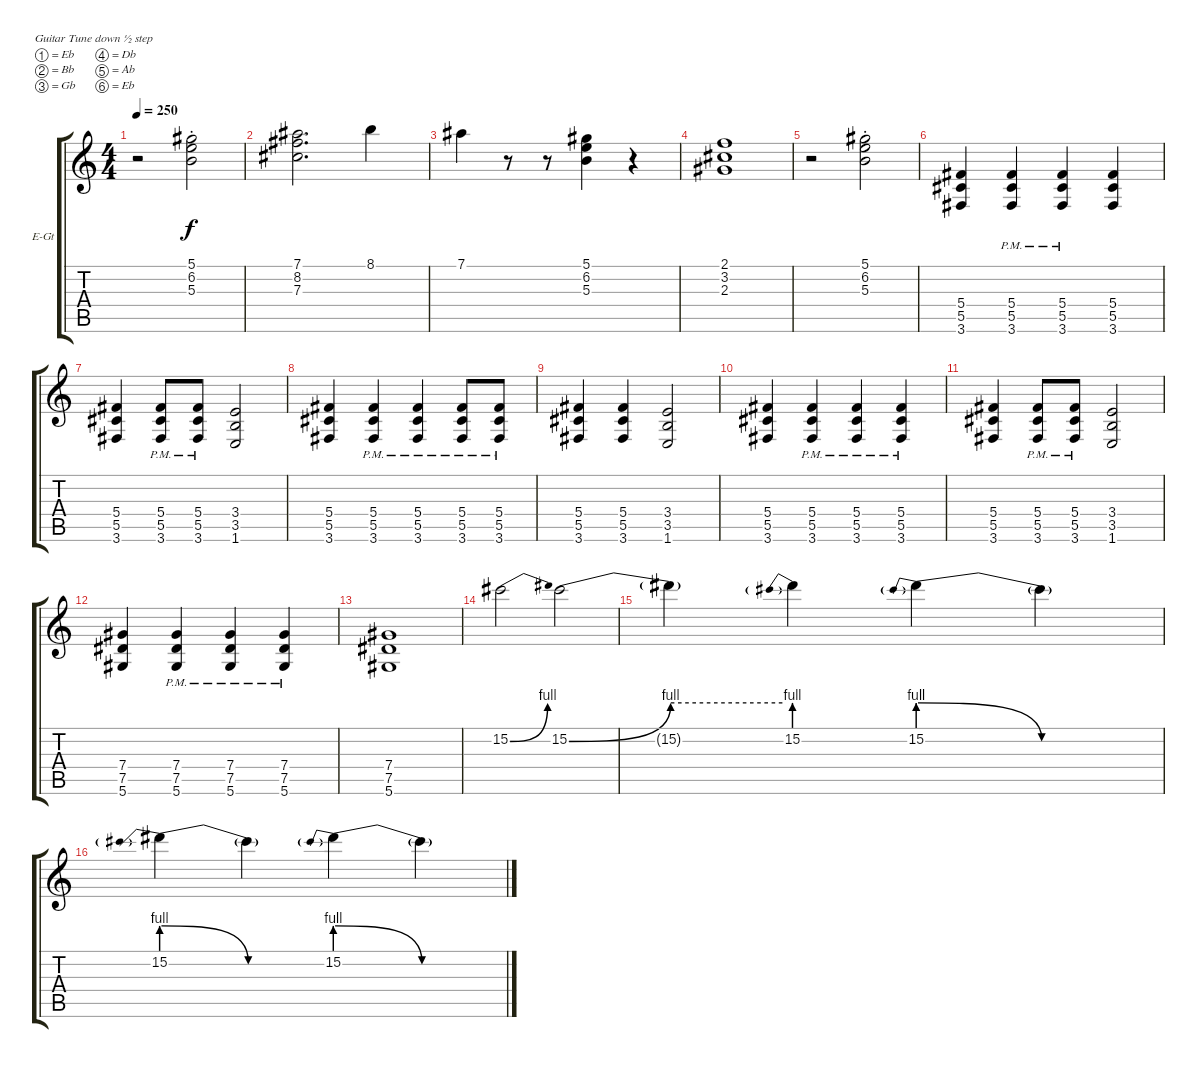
\bracketExtendMode groupsimilarinstruments
\firstSystemTrackNameOrientation horizontal
\otherSystemsTrackNameOrientation horizontal
\track ("DJ Ashba" "E-Gt") {instrument distortionguitar}
\staff {score tabs}
\tuning (Eb4 Bb3 Gb3 Db3 Ab2 Eb2)
\ts (4 4)
\tempo 250
\clef g2
\ks c
r.2{dy f} (6.2{st} 5.3 5.1).2 |
(7.1 8.2 7.3).2{d} 8.1.4 |
7.1.4 r.8 r.8 (5.3 6.2 5.1).4 r.4 |
(2.1 3.2 2.3).1 |
r.2 (5.1{st} 6.2{st} 5.3{st}).2 |
(5.4 5.5 3.6).4 (5.4{pm} 5.5{pm} 3.6{pm}).4 (5.4{pm} 5.5{pm} 3.6{pm}).4 (5.4 5.5 3.6).4 |
(5.4 5.5 3.6).4 (5.4{pm} 5.5{pm} 3.6{pm}).8 (5.4{pm} 5.5{pm} 3.6{pm}).8 (3.4 3.5 1.6).2 |
(5.4 5.5 3.6).4 (5.4{pm} 5.5{pm} 3.6{pm}).4 (5.4{pm} 5.5{pm} 3.6{pm}).4 (5.4{pm} 5.5{pm} 3.6{pm}).8 (5.4{pm} 5.5{pm} 3.6{pm}).8 |
(5.4 5.5 3.6).4 (3.6 5.5 5.4).4 (3.4 3.5 1.6).2 |
(5.4 5.5 3.6).4 (5.4{pm} 5.5{pm} 3.6{pm}).4 (5.4{pm} 5.5{pm} 3.6{pm}).4 (5.4{pm} 5.5{pm} 3.6{pm}).4 |
(5.4 5.5 3.6).4 (5.4{pm} 5.5{pm} 3.6{pm}).8 (5.4{pm} 5.5{pm} 3.6{pm}).8 (3.4 3.5 1.6).2 |
(7.4 7.5 5.6).4 (7.4{pm} 7.5{pm} 5.6).4 (7.4{pm} 7.5{pm} 5.6).4 (7.4{pm} 7.5{pm} 5.6).4 |
(7.4 7.5 5.6).1 |
15.2{be (bend 0 0 60 4)}.2 15.2{be (bend 0 0 60 4)}.2 |
15.2{be (hold 0 4 60 4) t}.4 15.2{be (prebend 0 4 60 4)}.4 15.2{be (prebendrelease 0 4 60 0)}.4 15.2{be (hold 0 0 60 0) t}.4 |
15.2{be (prebendrelease 0 4 60 0)}.4 15.2{be (hold 0 0 60 0) t}.4 15.2{be (prebendrelease 0 4 60 0)}.4 15.2{be (hold 0 0 60 0) t}.4
